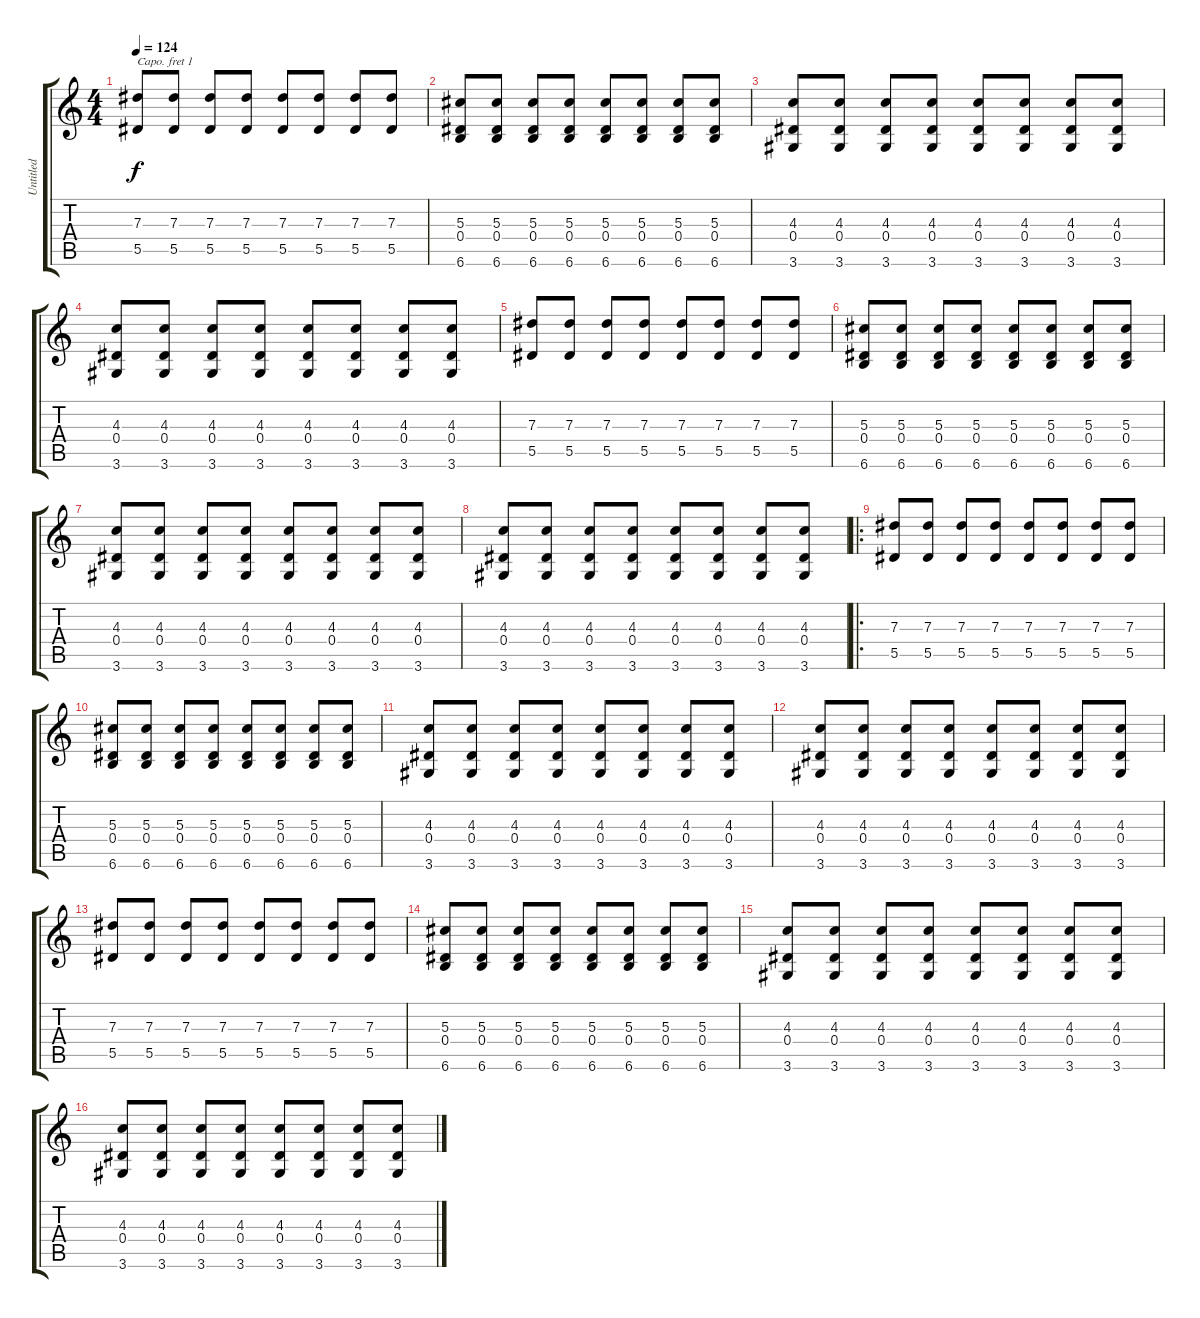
\track ("Untitled" "Untitled") {instrument electricguitarmuted}
\staff {score tabs}
\capo 1
\tuning (E4 B3 G3 D3 A2 E2) {hide}
\ts (4 4)
\tempo 124
\clef g2
\ks c
(7.3 5.5).8{dy f instrument electricguitarmuted} (7.3 5.5).8 (7.3 5.5).8 (7.3 5.5).8 (7.3 5.5).8 (7.3 5.5).8 (7.3 5.5).8 (7.3 5.5).8 |
(5.3 0.4 6.6).8 (5.3 0.4 6.6).8 (5.3 0.4 6.6).8 (5.3 0.4 6.6).8 (5.3 0.4 6.6).8 (5.3 0.4 6.6).8 (5.3 0.4 6.6).8 (5.3 0.4 6.6).8 |
(4.3 0.4 3.6).8 (4.3 0.4 3.6).8 (4.3 0.4 3.6).8 (4.3 0.4 3.6).8 (4.3 0.4 3.6).8 (4.3 0.4 3.6).8 (4.3 0.4 3.6).8 (4.3 0.4 3.6).8 |
(4.3 0.4 3.6).8 (4.3 0.4 3.6).8 (4.3 0.4 3.6).8 (4.3 0.4 3.6).8 (4.3 0.4 3.6).8 (4.3 0.4 3.6).8 (4.3 0.4 3.6).8 (4.3 0.4 3.6).8 |
(7.3 5.5).8 (7.3 5.5).8 (7.3 5.5).8 (7.3 5.5).8 (7.3 5.5).8 (7.3 5.5).8 (7.3 5.5).8 (7.3 5.5).8 |
(5.3 0.4 6.6).8 (5.3 0.4 6.6).8 (5.3 0.4 6.6).8 (5.3 0.4 6.6).8 (5.3 0.4 6.6).8 (5.3 0.4 6.6).8 (5.3 0.4 6.6).8 (5.3 0.4 6.6).8 |
(4.3 0.4 3.6).8 (4.3 0.4 3.6).8 (4.3 0.4 3.6).8 (4.3 0.4 3.6).8 (4.3 0.4 3.6).8 (4.3 0.4 3.6).8 (4.3 0.4 3.6).8 (4.3 0.4 3.6).8 |
(4.3 0.4 3.6).8 (4.3 0.4 3.6).8 (4.3 0.4 3.6).8 (4.3 0.4 3.6).8 (4.3 0.4 3.6).8 (4.3 0.4 3.6).8 (4.3 0.4 3.6).8 (4.3 0.4 3.6).8 |
\ro
(7.3 5.5).8 (7.3 5.5).8 (7.3 5.5).8 (7.3 5.5).8 (7.3 5.5).8 (7.3 5.5).8 (7.3 5.5).8 (7.3 5.5).8 |
(5.3 0.4 6.6).8 (5.3 0.4 6.6).8 (5.3 0.4 6.6).8 (5.3 0.4 6.6).8 (5.3 0.4 6.6).8 (5.3 0.4 6.6).8 (5.3 0.4 6.6).8 (5.3 0.4 6.6).8 |
(4.3 0.4 3.6).8 (4.3 0.4 3.6).8 (4.3 0.4 3.6).8 (4.3 0.4 3.6).8 (4.3 0.4 3.6).8 (4.3 0.4 3.6).8 (4.3 0.4 3.6).8 (4.3 0.4 3.6).8 |
(4.3 0.4 3.6).8 (4.3 0.4 3.6).8 (4.3 0.4 3.6).8 (4.3 0.4 3.6).8 (4.3 0.4 3.6).8 (4.3 0.4 3.6).8 (4.3 0.4 3.6).8 (4.3 0.4 3.6).8 |
(7.3 5.5).8 (7.3 5.5).8 (7.3 5.5).8 (7.3 5.5).8 (7.3 5.5).8 (7.3 5.5).8 (7.3 5.5).8 (7.3 5.5).8 |
(5.3 0.4 6.6).8 (5.3 0.4 6.6).8 (5.3 0.4 6.6).8 (5.3 0.4 6.6).8 (5.3 0.4 6.6).8 (5.3 0.4 6.6).8 (5.3 0.4 6.6).8 (5.3 0.4 6.6).8 |
(4.3 0.4 3.6).8 (4.3 0.4 3.6).8 (4.3 0.4 3.6).8 (4.3 0.4 3.6).8 (4.3 0.4 3.6).8 (4.3 0.4 3.6).8 (4.3 0.4 3.6).8 (4.3 0.4 3.6).8 |
(4.3 0.4 3.6).8 (4.3 0.4 3.6).8 (4.3 0.4 3.6).8 (4.3 0.4 3.6).8 (4.3 0.4 3.6).8 (4.3 0.4 3.6).8 (4.3 0.4 3.6).8 (4.3 0.4 3.6).8
